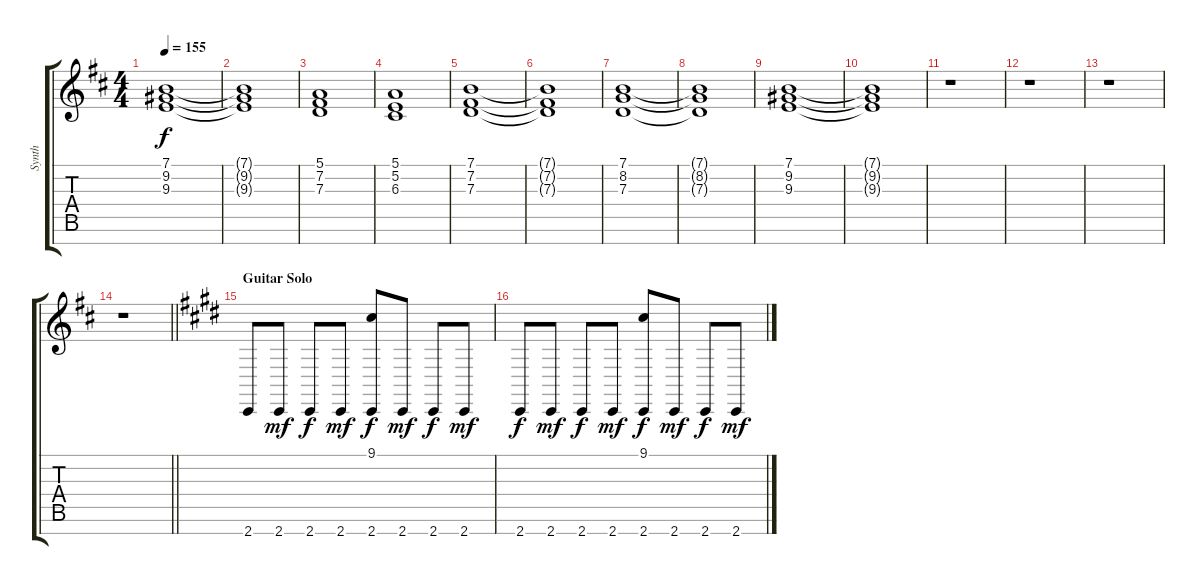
\track ("Synth" "Synth") {instrument lead1square}
\staff {score tabs}
\tuning (E4 B3 G3 D3 A2 E2 B1) {hide}
\ts (4 4)
\tempo 155
\clef g2
\ks d
(7.1 9.2 9.3).1{dy f} |
(7.1{t} 9.2{t} 9.3{t}).1 |
(5.1 7.2 7.3).1 |
(5.1 5.2 6.3).1 |
(7.1 7.2 7.3).1 |
(7.1{t} 7.2{t} 7.3{t}).1 |
(7.1 8.2 7.3).1 |
(7.1{t} 8.2{t} 7.3{t}).1 |
(7.1 9.2 9.3).1 |
(7.1{t} 9.2{t} 9.3{t}).1 |
r.1 |
r.1 |
r.1 |
\barLineRight lightlight
r.1 |
\section ("" "Guitar Solo")
\ks e
2.7.8{instrument lead1square} 2.7.8{dy mf} 2.7.8{dy f} 2.7.8{dy mf} (9.1 2.7).8{dy f} 2.7.8{dy mf} 2.7.8{dy f} 2.7.8{dy mf} |
2.7.8{dy f} 2.7.8{dy mf} 2.7.8{dy f} 2.7.8{dy mf} (9.1 2.7).8{dy f} 2.7.8{dy mf} 2.7.8{dy f} 2.7.8{dy mf}
